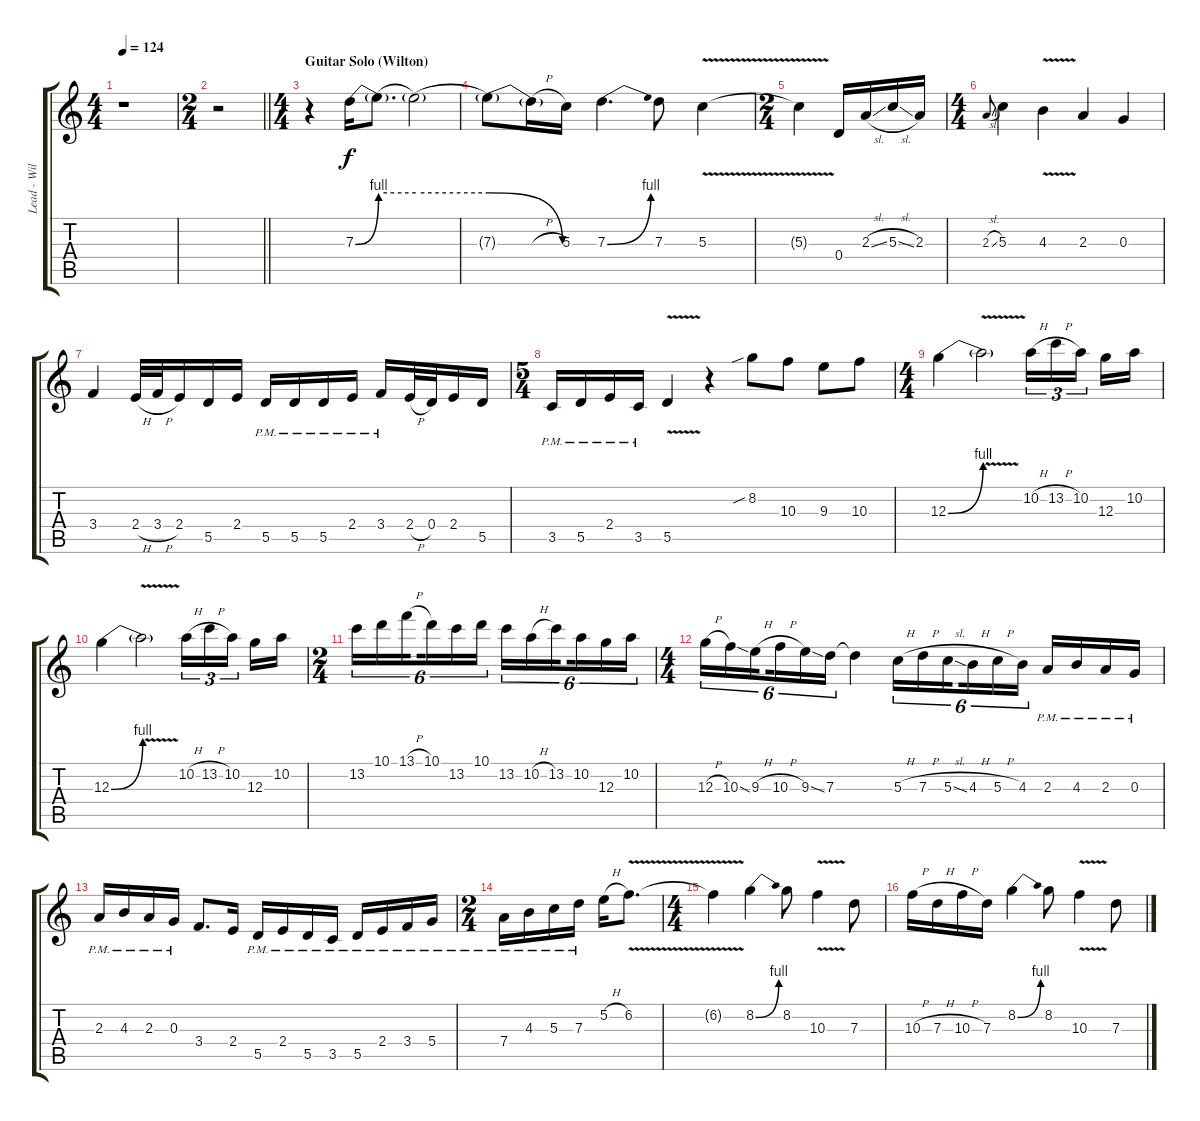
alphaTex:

\track ("Lead - Wilton" "Lead - Wil") {instrument distortionguitar}
\staff {score tabs}
\tuning (E4 B3 G3 D3 A2 E2) {hide}
\ts (4 4)
\tempo 124
\clef g2
\ks c
r.1{dy f} |
\ts (2 4)
\barLineRight lightlight
r.2 |
\ts (4 4)
\section ("" "Guitar Solo (Wilton)")
r.4 7.3{be (bend 0 0 60 4)}.16 7.3{be (hold 0 4 60 4) t}.8{d} 7.3{be (hold 0 4 60 4) t}.2 |
7.3{be (release 0 4 60 0) t}.8 7.3{h t}.16 5.3.16 7.3{be (bend 0 0 60 4)}.4{d} 7.3.8 5.3{v}.4 |
\ts (2 4)
5.3{v t}.4 0.4.16 2.3{sl}.16 5.3{sl}.16 2.3.16 |
\ts (4 4)
2.3{sl}.8{gr onbeat} 5.3.4 4.3{v}.4 2.3.4 0.3.4 |
3.4.4 2.4{h}.32 3.4{h}.32 2.4.16 5.5.16 2.4.16 5.5{pm}.16 5.5{pm}.16 5.5{pm}.16 2.4{pm}.16 3.4{pm}.16 2.4{h}.32 0.4.32 2.4.16 5.5.16 |
\ts (5 4)
3.5{pm}.16 5.5{pm}.16 2.4{pm}.16 3.5{pm}.16 5.5{v}.4 r.4 8.2{sib}.8 10.3.8 9.3.8 10.3.8 |
\ts (4 4)
12.3{be (bend 0 0 60 4)}.4 12.3{v t}.2 10.2{h}.16{tu (3 2)} 13.2{h}.16{tu (3 2)} 10.2.16{tu (3 2) beam splitsecondary} 12.3.16 10.2.16 |
12.3{be (bend 0 0 60 4)}.4 12.3{v t}.2 10.2{h}.16{tu (3 2)} 13.2{h}.16{tu (3 2)} 10.2.16{tu (3 2) beam splitsecondary} 12.3.16 10.2.16 |
\ts (2 4)
13.2.16{tu (6 4)} 10.1.16{tu (6 4)} 13.1{h}.16{tu (6 4) beam splitsecondary} 10.1.16{tu (6 4)} 13.2.16{tu (6 4)} 10.1.16{tu (6 4)} 13.2.16{tu (6 4)} 10.2{h}.16{tu (6 4)} 13.2.16{tu (6 4) beam splitsecondary} 10.2.16{tu (6 4)} 12.3.16{tu (6 4)} 10.2.16{tu (6 4)} |
\ts (4 4)
12.3{h}.16{tu (6 4)} 10.3{ss}.16{tu (6 4)} 9.3{h}.16{tu (6 4) beam splitsecondary} 10.3{h}.16{tu (6 4)} 9.3{ss}.16{tu (6 4)} 7.3.16{tu (6 4)} 7.3{t}.4 5.3{h}.16{tu (6 4)} 7.3{h}.16{tu (6 4)} 5.3{sl}.16{tu (6 4) beam splitsecondary} 4.3{h}.16{tu (6 4)} 5.3{h}.16{tu (6 4)} 4.3.16{tu (6 4)} 2.3{pm}.16 4.3{pm}.16 2.3{pm}.16 0.3{pm}.16 |
2.3{pm}.16 4.3{pm}.16 2.3{pm}.16 0.3{pm}.16 3.4.8{d} 2.4.16 5.5{pm}.16 2.4{pm}.16 5.5{pm}.16 3.5{pm}.16 5.5{pm}.16 2.4{pm}.16 3.4{pm}.16 5.4{pm}.16 |
\ts (2 4)
7.4{pm}.16 4.3{pm}.16 5.3{pm}.16 7.3{pm}.16 5.2{h}.16 6.2{v}.8{d} |
\ts (4 4)
6.2{v t}.4 8.2{be (bend 0 0 60 4)}.4 8.2.8 10.3{v}.4 7.3.8 |
10.3{h}.16 7.3{h}.16 10.3{h}.16 7.3.16 8.2{be (bend 0 0 60 4)}.4 8.2.8 10.3{v}.4 7.3.8
